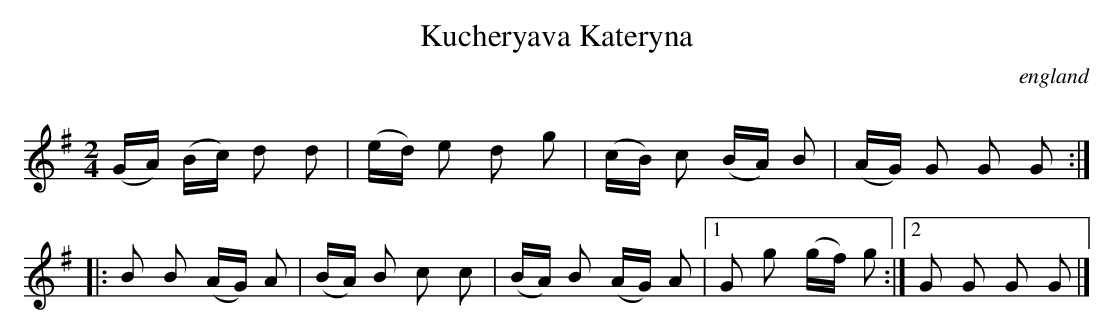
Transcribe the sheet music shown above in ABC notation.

X:1
T:Kucheryava Kateryna
O:england
Q:72
M:2/4
L:1/16
K:G
(GA) (Bc) d2 d2 | (ed) e2 d2 g2 | \
(cB) c2 (BA) B2 | (AG) G2 G2 G2 :|
|: B2 B2 (AG) A2 | (BA) B2 c2 c2 | \
(BA) B2 (AG) A2 |1 G2 g2 (gf) g2 :|2 G2 G2 G2 G2 |]
